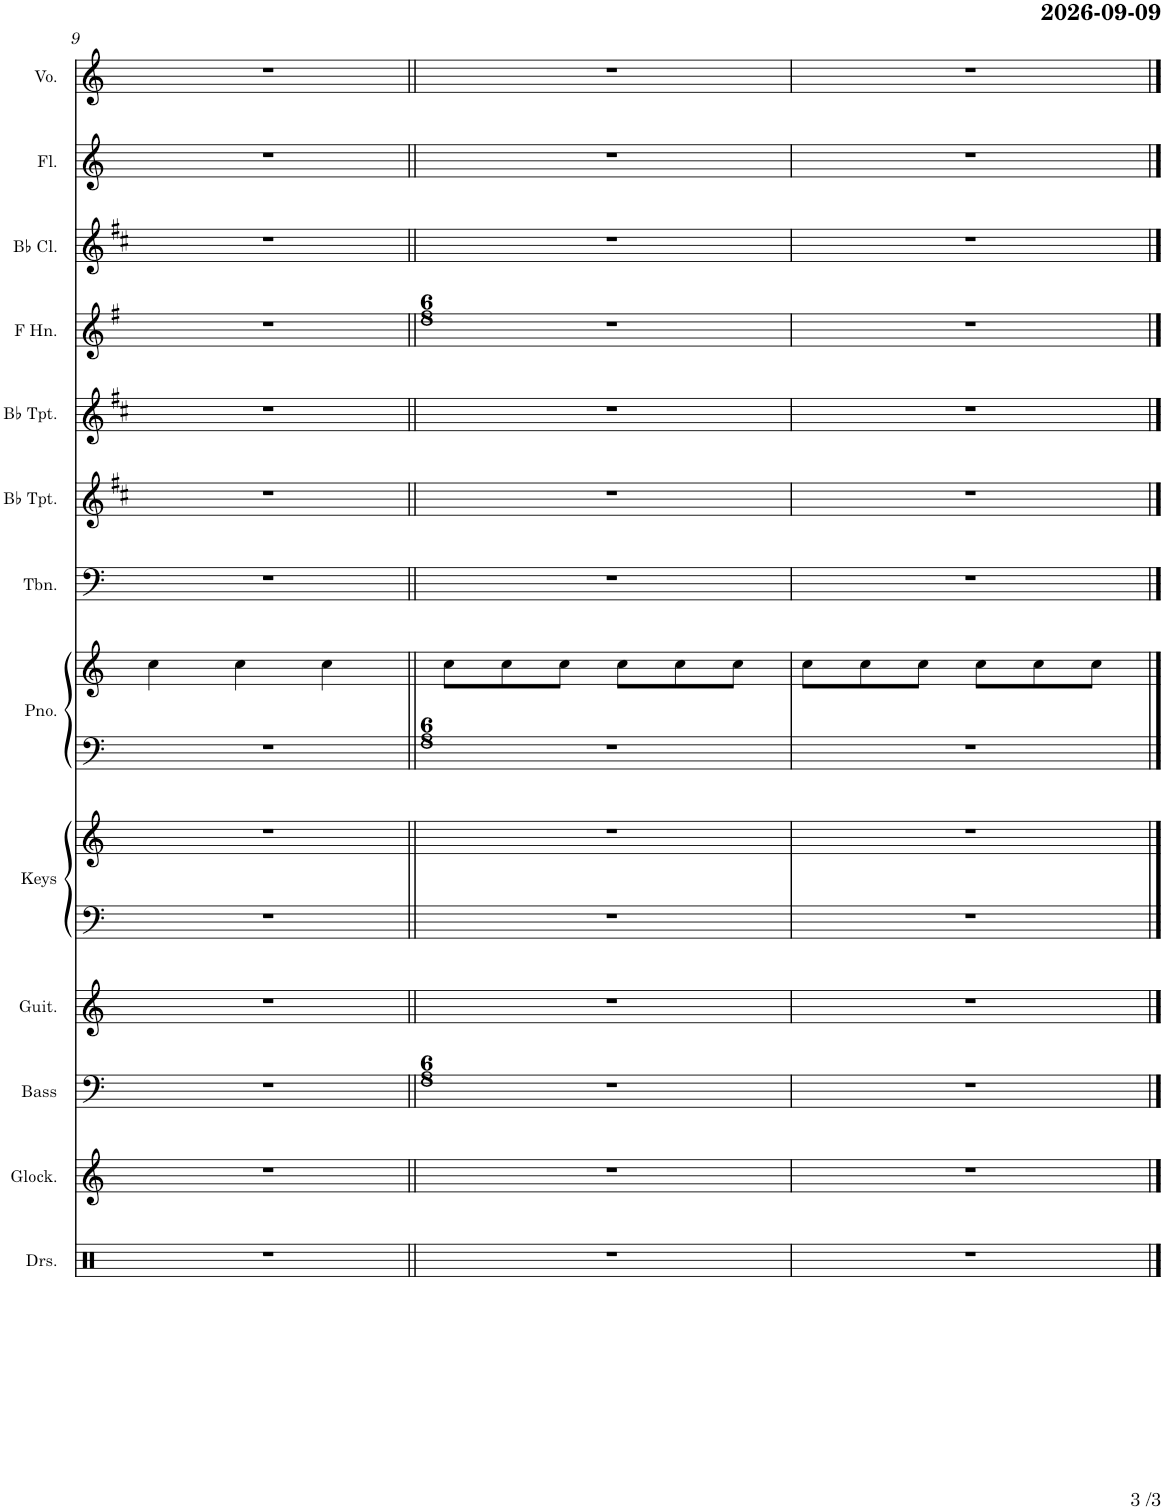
**kern	**kern	**kern	**kern	**kern	**kern	**kern	**kern	**kern	**kern	**kern	**kern	**kern	**kern	**kern
*part13	*part12	*part11	*part10	*part9	*part9	*part8	*part8	*part7	*part6	*part5	*part4	*part3	*part2	*part1
*staff15	*staff14	*staff13	*staff12	*staff11	*staff10	*staff9	*staff8	*staff7	*staff6	*staff5	*staff4	*staff3	*staff2	*staff1
*I"Drums	*I"Glockenspiel	*I"Bass	*I"Guitar	*I"Keyboards	*	*I"Piano	*	*I"Trombone	*I"Bb Trumpet	*I"Bb Trumpet	*I"Horn in F	*I"Bb Clarinet	*I"Flute	*I"Voice
*I'Drs.	*I'Glock.	*I'Bass	*I'Guit.	*I'Keys	*	*I'Pno.	*	*I'Tbn.	*I'Bb Tpt.	*I'Bb Tpt.	*	*I'Bb Cl.	*I'Fl.	*I'Vo.
!!LO:PB:g=z
*clefX	*clefG2	*clefF4	*clefG2	*clefF4	*clefG2	*clefF4	*clefG2	*clefF4	*clefG2	*clefG2	*clefG2	*clefG2	*clefG2	*clefG2
*	*Trd-14c-24	*Trd7c12	*Trd7c12	*	*	*	*	*	*Trd1c2	*Trd1c2	*Trd4c7	*Trd1c2	*	*Trd1c2
*k[]	*k[]	*k[]	*k[]	*k[]	*k[]	*k[]	*k[]	*k[]	*k[f#c#]	*k[f#c#]	*k[f#]	*k[f#c#]	*k[]	*k[]
*M3/4	*M3/4	*M3/4	*M3/4	*M3/4	*M3/4	*M3/4	*M3/4	*M3/4	*M3/4	*M3/4	*M3/4	*M3/4	*M3/4	*M3/4
=9	=9	=9	=9	=9	=9	=9	=9	=9	=9	=9	=9	=9	=9	=9
2.r	2.r	2.r	2.r	2.r	2.r	2.r	4cc\	2.r	2.r	2.r	2.r	2.r	2.r	2.r
.	.	.	.	.	.	.	4cc\	.	.	.	.	.	.	.
.	.	.	.	.	.	.	4cc\	.	.	.	.	.	.	.
=10||	=10||	=10||	=10||	=10||	=10||	=10||	=10||	=10||	=10||	=10||	=10||	=10||	=10||	=10||
*M6/8	*M6/8	*M6/8	*M6/8	*M6/8	*M6/8	*M6/8	*M6/8	*M6/8	*M6/8	*M6/8	*M6/8	*M6/8	*M6/8	*M6/8
2.r	2.r	2.r	2.r	2.r	2.r	2.r	8cc\L	2.r	2.r	2.r	2.r	2.r	2.r	2.r
.	.	.	.	.	.	.	8cc\	.	.	.	.	.	.	.
.	.	.	.	.	.	.	8cc\J	.	.	.	.	.	.	.
.	.	.	.	.	.	.	8cc\L	.	.	.	.	.	.	.
.	.	.	.	.	.	.	8cc\	.	.	.	.	.	.	.
.	.	.	.	.	.	.	8cc\J	.	.	.	.	.	.	.
=11	=11	=11	=11	=11	=11	=11	=11	=11	=11	=11	=11	=11	=11	=11
2.r	2.r	2.r	2.r	2.r	2.r	2.r	8cc\L	2.r	2.r	2.r	2.r	2.r	2.r	2.r
.	.	.	.	.	.	.	8cc\	.	.	.	.	.	.	.
.	.	.	.	.	.	.	8cc\J	.	.	.	.	.	.	.
.	.	.	.	.	.	.	8cc\L	.	.	.	.	.	.	.
.	.	.	.	.	.	.	8cc\	.	.	.	.	.	.	.
.	.	.	.	.	.	.	8cc\J	.	.	.	.	.	.	.
==	==	==	==	==	==	==	==	==	==	==	==	==	==	==
*-	*-	*-	*-	*-	*-	*-	*-	*-	*-	*-	*-	*-	*-	*-
